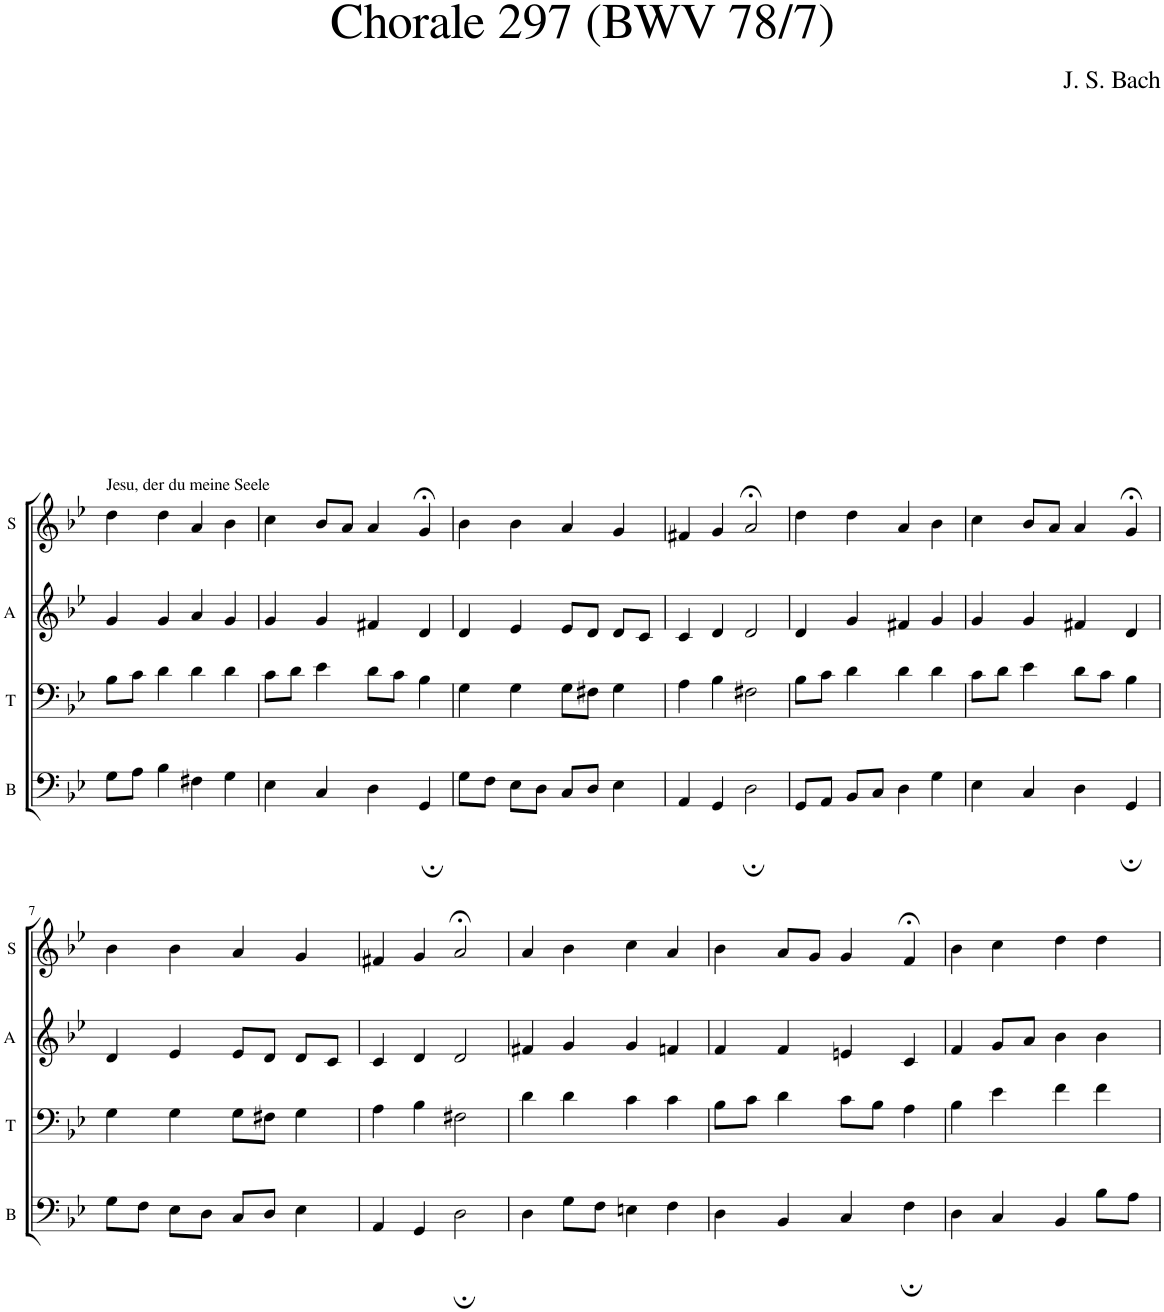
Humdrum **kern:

**kern	**kern	**kern	**kern
*part4	*part3	*part2	*part1
*staff4	*staff3	*staff2	*staff1
*I"B	*I"T	*I"A	*I"S
*I'B	*I'T	*I'A	*I'S
*clefF4	*clefF4	*clefG2	*clefG2
*k[b-e-]	*k[b-e-]	*k[b-e-]	*k[b-e-]
=1	=1	=1	=1
!	!	!	!LO:TX:a:t=Jesu, der du meine Seele
8G\L	8B-\L	4g/	4dd\
8A\J	8c\J	.	.
4B-\	4d\	4g/	4dd\
4F#X\	4d\	4a/	4a/
4G\	4d\	4g/	4b-\
=2	=2	=2	=2
4E-\	8c\L	4g/	4cc\
.	8d\J	.	.
4C/	4e-\	4g/	8b-/L
.	.	.	8a/J
4D\	8d\L	4f#X/	4a/
.	8c\J	.	.
4GG;/	4B-\	4d/	4g;</
=3	=3	=3	=3
8G\L	4G\	4d/	4b-\
8F\J	.	.	.
8E-\L	4G\	4e-/	4b-\
8D\J	.	.	.
8C/L	8G\L	8e-/L	4a/
8D/J	8F#X\J	8d/J	.
4E-\	4G\	8d/L	4g/
.	.	8c/J	.
=4	=4	=4	=4
4AA/	4A\	4c/	4f#X/
4GG/	4B-\	4d/	4g/
2D;\	2F#X\	2d/	2a;</
=5	=5	=5	=5
8GG/L	8B-\L	4d/	4dd\
8AA/J	8c\J	.	.
8BB-/L	4d\	4g/	4dd\
8C/J	.	.	.
4D\	4d\	4f#X/	4a/
4G\	4d\	4g/	4b-\
=6	=6	=6	=6
4E-\	8c\L	4g/	4cc\
.	8d\J	.	.
4C/	4e-\	4g/	8b-/L
.	.	.	8a/J
4D\	8d\L	4f#X/	4a/
.	8c\J	.	.
4GG;/	4B-\	4d/	4g;</
!!LO:LB:g=z
=7	=7	=7	=7
8G\L	4G\	4d/	4b-\
8F\J	.	.	.
8E-\L	4G\	4e-/	4b-\
8D\J	.	.	.
8C/L	8G\L	8e-/L	4a/
8D/J	8F#X\J	8d/J	.
4E-\	4G\	8d/L	4g/
.	.	8c/J	.
=8	=8	=8	=8
4AA/	4A\	4c/	4f#X/
4GG/	4B-\	4d/	4g/
2D;\	2F#X\	2d/	2a;</
=9	=9	=9	=9
4D\	4d\	4f#X/	4a/
8G\L	4d\	4g/	4b-\
8F\J	.	.	.
4En\	4c\	4g/	4cc\
4F\	4c\	4fn/	4a/
=10	=10	=10	=10
4D\	8B-\L	4f/	4b-\
.	8c\J	.	.
4BB-/	4d\	4f/	8a/L
.	.	.	8g/J
4C/	8c\L	4en/	4g/
.	8B-\J	.	.
4F;\	4A\	4c/	4f;</
=11	=11	=11	=11
4D\	4B-\	4f/	4b-\
4C/	4e-\	8g/L	4cc\
.	.	8a/J	.
4BB-/	4f\	4b-\	4dd\
8B-\L	4f\	4b-\	4dd\
8A\J	.	.	.
=	=	=	=
*-	*-	*-	*-
